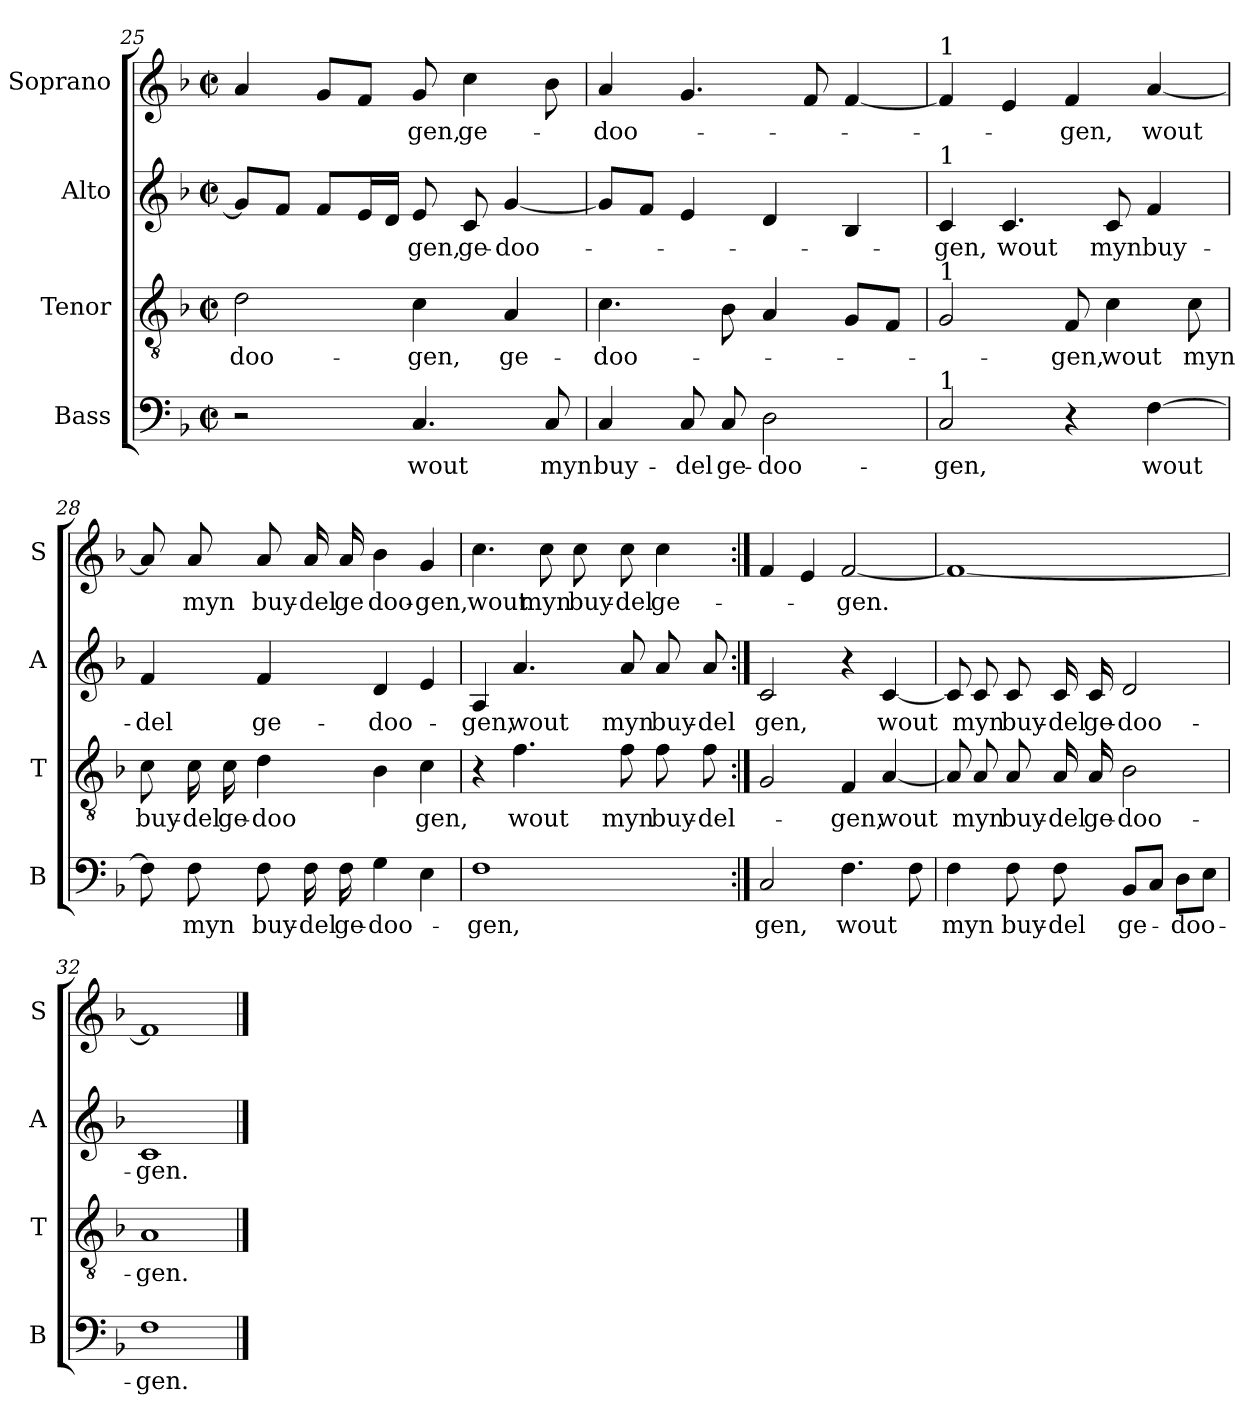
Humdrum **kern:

**kern	**text	**kern	**text	**kern	**text	**kern	**text
*part4	*part4	*part3	*part3	*part2	*part2	*part1	*part1
*staff4	*staff4	*staff3	*staff3	*staff2	*staff2	*staff1	*staff1
*I"Bass	*	*I"Tenor	*	*I"Alto	*	*I"Soprano	*
*I'B	*	*I'T	*	*I'A	*	*I'S	*
*clefF4	*	*clefGv2	*	*clefG2	*	*clefG2	*
*k[b-]	*	*k[b-]	*	*k[b-]	*	*k[b-]	*
*F:	*	*F:	*	*F:	*	*F:	*
*M2/2	*	*M2/2	*	*M2/2	*	*M2/2	*
*met(c|)	*	*met(c|)	*	*met(c|)	*	*met(c|)	*
=25	=25	=25	=25	=25	=25	=25	=25
2r	.	2d\	-doo-	8g/L]	.	4a/	.
.	.	.	.	8f/J	.	.	.
.	.	.	.	8f/L	.	8g/L	.
.	.	.	.	16e/L	.	8f/J	.
.	.	.	.	16d/JJ	.	.	.
4.C/	wout	4c\	-gen,	8e/	-gen,	8g/	gen,
.	.	.	.	8c/	ge-	4cc\	ge-
.	.	4A/	ge-	[4g/	-doo-	.	.
8C/	myn	.	.	.	.	8b-\	.
=26	=26	=26	=26	=26	=26	=26	=26
4C/	buy-	4.c\	-doo-	8g/L]	.	4a/	-doo-
.	.	.	.	8f/J	.	.	.
8C/	-del	.	.	4e/	.	4.g/	.
8C/	ge-	8B-\	.	.	.	.	.
2D\	-doo-	4A/	.	4d/	.	.	.
.	.	.	.	.	.	8f/	.
.	.	8G/L	.	4B-/	.	[4f/	.
.	.	8F/J	.	.	.	.	.
!!LO:LB:g=z
=27	=27	=27	=27	=27	=27	=27	=27
!	!	!	!	!	!	!LO:TX:a:t=1	!
!	!	!	!	!LO:TX:a:t=1	!	!	!
!	!	!LO:TX:a:t=1	!	!	!	!	!
!LO:TX:a:t=1	!	!	!	!	!	!	!
2C/	-gen,	2G/	.	4c/	-gen,	4f/]	.
.	.	.	.	4.c/	wout	4e/	.
4r	.	8F/	-gen,	.	.	4f/	-gen,
.	.	4c\	wout	8c/	myn	.	.
[4F\	wout	.	.	4f/	buy-	[4a/	wout
.	.	8c\	myn	.	.	.	.
=28	=28	=28	=28	=28	=28	=28	=28
8F\]	.	8c\	buy-	4f/	-del	8a/]	.
8F\	myn	16c\	-del	.	.	8a/	myn
.	.	16c\	ge-	.	.	.	.
8F\	buy-	4d\	-doo	4f/	ge-	8a/	buy-
16F\	-del	.	.	.	.	16a/	-del
16F\	ge-	.	.	.	.	16a/	ge
4G\	-doo-	4B-\	.	4d/	-doo-	4b-\	doo-
4E\	.	4c\	gen,	4e/	.	4g/	-gen,
=29	=29	=29	=29	=29	=29	=29	=29
1F	-gen,	4r	.	4A/	-gen,	4.cc\	wout
.	.	4.f\	wout	4.a/	wout	.	.
.	.	.	.	.	.	8cc\	myn
.	.	.	.	.	.	8cc\	buy-
.	.	8f\	myn	8a/	myn	8cc\	-del
.	.	8f\	buy-	8a/	buy-	4cc\	ge-
.	.	8f\	-del-	8a/	-del	.	.
!!LO:LB:g=z
=30:|!	=30:|!	=30:|!	=30:|!	=30:|!	=30:|!	=30:|!	=30:|!
2C/	gen,	2G/	.	2c/	gen,	4f/	.
.	.	.	.	.	.	4e/	.
4.F\	wout	4F/	-gen,	4r	.	[2f/	-gen.
.	.	[4A/	wout	[4c/	wout	.	.
8F\	.	.	.	.	.	.	.
=31	=31	=31	=31	=31	=31	=31	=31
4F\	myn	8A/]	.	8c/]	.	1f_	.
.	.	8A/	myn	8c/	myn	.	.
8F\	buy-	8A/	buy-	8c/	buy-	.	.
8F\	-del	16A/	-del	16c/	-del	.	.
.	.	16A/	ge-	16c/	ge-	.	.
8BB-/L	ge-	2B-\	-doo-	2d/	-doo-	.	.
8C/J	.	.	.	.	.	.	.
8D\L	-doo-	.	.	.	.	.	.
8E\J	.	.	.	.	.	.	.
=32	=32	=32	=32	=32	=32	=32	=32
1F	-gen.	1A	-gen.	1c	-gen.	1f]	.
==	==	==	==	==	==	==	==
*-	*-	*-	*-	*-	*-	*-	*-
